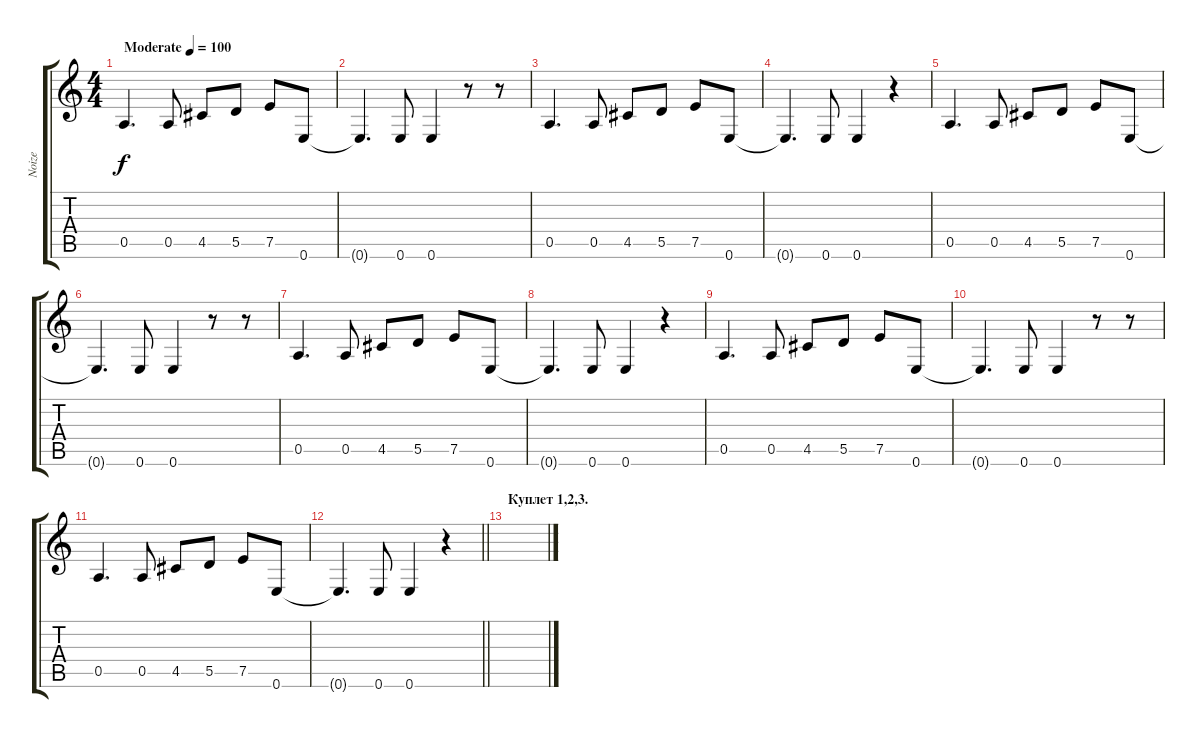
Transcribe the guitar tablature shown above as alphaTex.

\track ("Noize" "Noize") {instrument acousticguitarsteel}
\staff {score tabs}
\tuning (E4 B3 G3 D3 A2 E2) {hide}
\ts (4 4)
\tempo (100 "Moderate")
\clef g2
\ks c
0.5.4{d dy f instrument acousticguitarsteel} 0.5.8 4.5.8 5.5.8 7.5.8 0.6.8 |
0.6{t}.4{d} 0.6.8 0.6.4 r.8 r.8 |
0.5.4{d} 0.5.8 4.5.8 5.5.8 7.5.8 0.6.8 |
0.6{t}.4{d} 0.6.8 0.6.4 r.4 |
0.5.4{d} 0.5.8 4.5.8 5.5.8 7.5.8 0.6.8 |
0.6{t}.4{d} 0.6.8 0.6.4 r.8 r.8 |
0.5.4{d} 0.5.8 4.5.8 5.5.8 7.5.8 0.6.8 |
0.6{t}.4{d} 0.6.8 0.6.4 r.4 |
0.5.4{d} 0.5.8 4.5.8 5.5.8 7.5.8 0.6.8 |
0.6{t}.4{d} 0.6.8 0.6.4 r.8 r.8 |
0.5.4{d} 0.5.8 4.5.8 5.5.8 7.5.8 0.6.8 |
\barLineRight lightlight
0.6{t}.4{d} 0.6.8 0.6.4 r.4 |
\section ("" "Куплет 1,2,3.")
